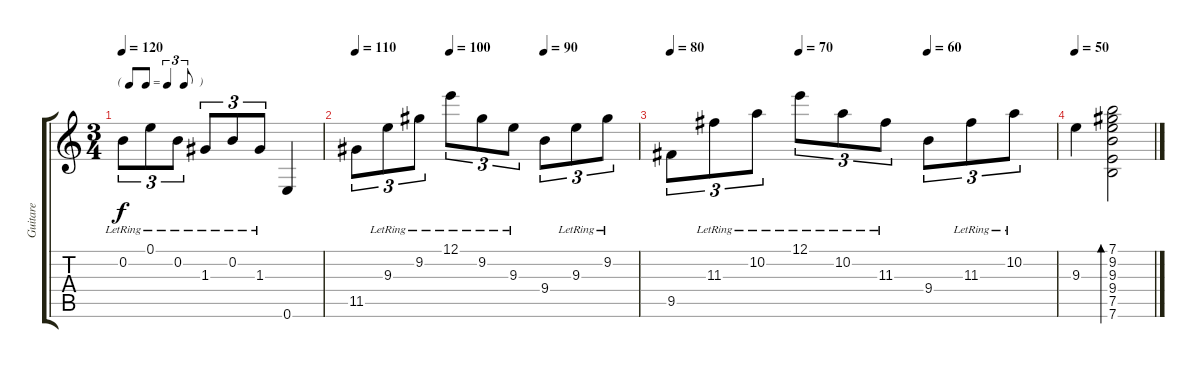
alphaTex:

\track ("Guitare" "Guitare") {instrument acousticguitarnylon}
\staff {score tabs}
\tuning (E4 B3 G3 D3 A2 E2) {hide}
\ts (3 4)
\tf triplet8th
\tempo 120
\clef g2
\ks c
0.2{lr}.8{tu (3 2) dy f} 0.1{lr}.8{tu (3 2)} 0.2{lr}.8{tu (3 2)} 1.3{lr}.8{tu (3 2)} 0.2{lr}.8{tu (3 2)} 1.3{lr}.8{tu (3 2)} 0.6.4 |
\tempo 110
\tempo (100 0.3333333333333333)
\tempo (90 0.6666666666666666)
11.5.8{tu (3 2)} 9.3{lr}.8{tu (3 2)} 9.2{lr}.8{tu (3 2)} 12.1{lr}.8{tu (3 2)} 9.2{lr}.8{tu (3 2)} 9.3{lr}.8{tu (3 2)} 9.4.8{tu (3 2)} 9.3{lr}.8{tu (3 2)} 9.2{lr}.8{tu (3 2)} |
\tempo 80
\tempo (70 0.3333333333333333)
\tempo (60 0.6666666666666666)
9.5.8{tu (3 2)} 11.3{lr}.8{tu (3 2)} 10.2{lr}.8{tu (3 2)} 12.1{lr}.8{tu (3 2)} 10.2{lr}.8{tu (3 2)} 11.3{lr}.8{tu (3 2)} 9.4.8{tu (3 2)} 11.3{lr}.8{tu (3 2)} 10.2{lr}.8{tu (3 2)} |
\tempo 50
9.3.4 (7.1 9.2 9.3 9.4 7.5 7.6).2{bd 480}
